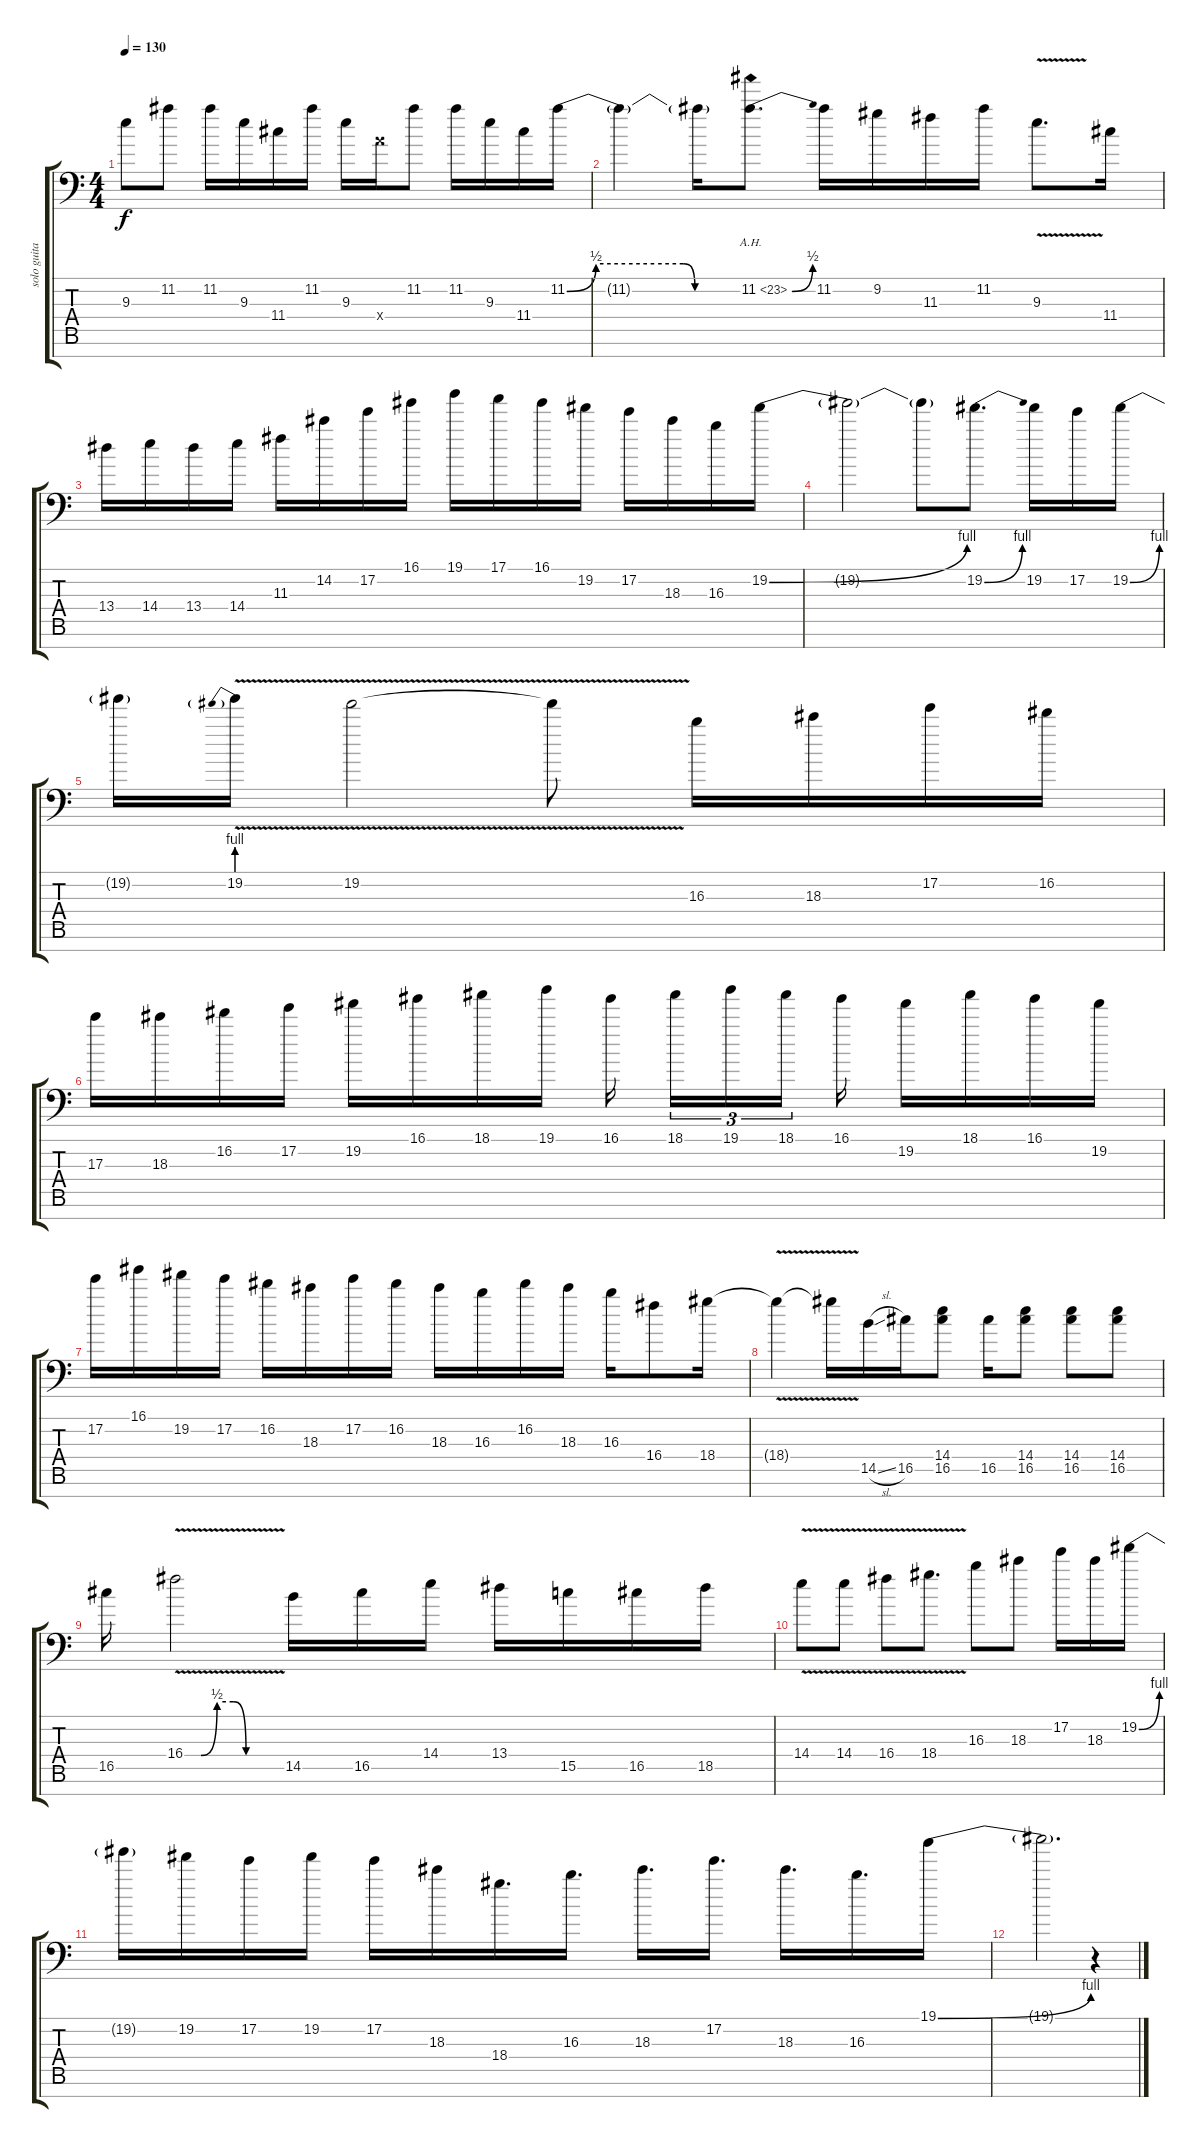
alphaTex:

\track ("solo guitar" "solo guita") {instrument overdrivenguitar}
\staff {score tabs}
\tuning (E4 B3 G3 D3 A2 E2 C-1) {hide}
\ts (4 4)
\tempo 130
\clef f4
\ks c
9.3.8{dy f} 11.2.8 11.2.16 9.3.16 11.4.16 11.2.16 9.3.16 7.4{x}.16 11.2.8 11.2.16 9.3.16 11.4.16 11.2{be (custom 0 0 10 2 20 2 30 2 40 2 44 0 60 0)}.16 |
11.2{t}.4 11.2{t}.16 11.2{be (bend 0 0 60 2) ah 12}.8{d} 11.2.16 9.2.16 11.3.16 11.2.16 9.3{v}.8{d} 11.4.16 |
13.4.16 14.4.16 13.4.16 14.4.16 11.3.16 14.2.16 17.2.16 16.1.16 19.1.16 17.1.16 16.1.16 19.2.16 17.2.16 18.3.16 16.3.16 19.2{be (bend 0 0 60 4)}.16 |
19.2{t}.2 19.2{t}.8 19.2{be (bend 0 0 60 4)}.8{d} 19.2.16 17.2.16 19.2{be (bend 0 0 60 4)}.16 |
19.2{t}.16 19.2{be (prebend 0 4 60 4) v}.16 19.2{v}.2 19.2{t}.8 16.3.16 18.3.16 17.2.16 16.2.16 |
17.3.16 18.3.16 16.2.16 17.2.16 19.2.16 16.1.16 18.1.16 19.1.16 16.1.16{beam splitsecondary} 18.1.16{tu (3 2)} 19.1.16{tu (3 2)} 18.1.16{tu (3 2) beam splitsecondary} 16.1.16 19.2.16 18.1.16 16.1.16 19.2.16 |
17.2.16 16.1.16 19.2.16 17.2.16 16.2.16 18.3.16 17.2.16 16.2.16 18.3.16 16.3.16 16.2.16 18.3.16 16.3.16 16.4.8 18.4.16 |
18.4{v t}.4 18.4{t}.16 14.5{sl}.16 16.5.16 (14.4 16.5).8 16.5.16 (14.4 16.5).8 (14.4 16.5).8 (14.4 16.5).8 |
16.5.16 16.4{be (custom 0 0 10 0 20 2 30 2 38 0 60 0) v}.2 14.5.16 16.5.16 14.4.16 13.4.16 15.5.16 16.5.16 18.5.16 |
14.4{v}.8 14.4{v}.8 16.4{v}.8 18.4{v}.8{d} 16.3.8 18.3.8 17.2.16 18.3.16 19.2{be (bend 0 0 60 4)}.16 |
19.2{t}.16 19.2.16 17.2.16 19.2.16 17.2.16 18.3.16 18.4.16{d} 16.3.16{d} 18.3.16{d} 17.2.16{d} 18.3.16{d} 16.3.16{d} 19.1{be (bend 0 0 60 4)}.16 |
19.1{t}.2{d} r.4
